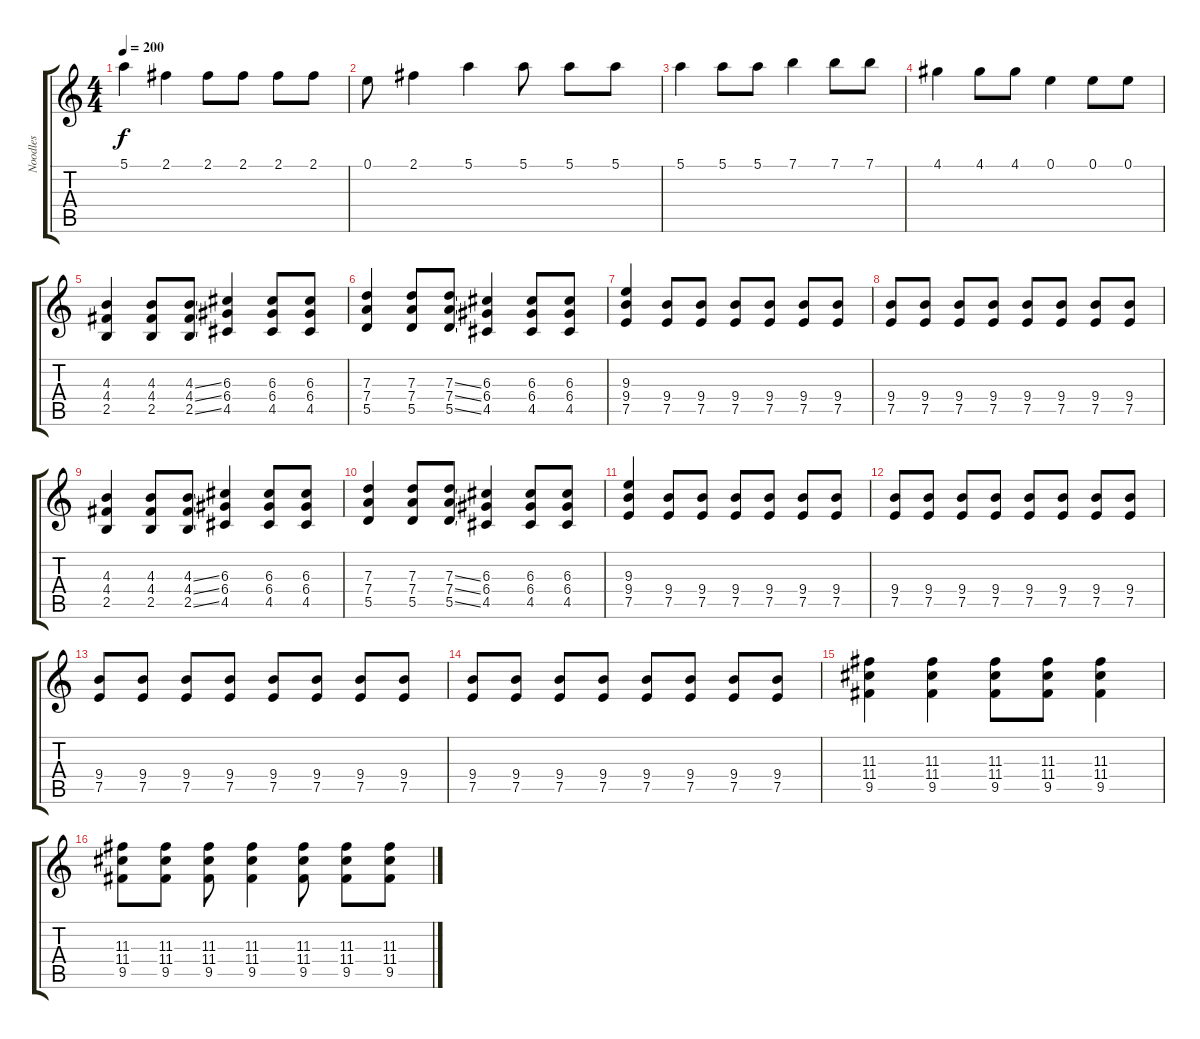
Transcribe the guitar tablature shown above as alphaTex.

\track ("Noodles" "Noodles") {instrument distortionguitar}
\staff {score tabs}
\tuning (E4 B3 G3 D3 A2 E2) {hide}
\ts (4 4)
\tempo 200
\clef g2
\ks c
5.1.4{dy f} 2.1.4 2.1.8 2.1.8 2.1.8 2.1.8 |
0.1.8 2.1.4 5.1.4 5.1.8 5.1.8 5.1.8 |
5.1.4 5.1.8 5.1.8 7.1.4 7.1.8 7.1.8 |
4.1.4 4.1.8 4.1.8 0.1.4 0.1.8 0.1.8 |
(4.3 4.4 2.5).4 (4.3 4.4 2.5).8 (4.3{ss} 4.4{ss} 2.5{ss}).8 (6.3 6.4 4.5).4 (6.3 6.4 4.5).8 (6.3 6.4 4.5).8 |
(7.3 7.4 5.5).4 (7.3 7.4 5.5).8 (7.3{ss} 7.4{ss} 5.5{ss}).8 (6.3 6.4 4.5).4 (6.3 6.4 4.5).8 (6.3 6.4 4.5).8 |
(9.3 9.4 7.5).4 (9.4 7.5).8 (9.4 7.5).8 (9.4 7.5).8 (9.4 7.5).8 (9.4 7.5).8 (9.4 7.5).8 |
(9.4 7.5).8 (9.4 7.5).8 (9.4 7.5).8 (9.4 7.5).8 (9.4 7.5).8 (9.4 7.5).8 (9.4 7.5).8 (9.4 7.5).8 |
(4.3 4.4 2.5).4 (4.3 4.4 2.5).8 (4.3{ss} 4.4{ss} 2.5{ss}).8 (6.3 6.4 4.5).4 (6.3 6.4 4.5).8 (6.3 6.4 4.5).8 |
(7.3 7.4 5.5).4 (7.3 7.4 5.5).8 (7.3{ss} 7.4{ss} 5.5{ss}).8 (6.3 6.4 4.5).4 (6.3 6.4 4.5).8 (6.3 6.4 4.5).8 |
(9.3 9.4 7.5).4 (9.4 7.5).8 (9.4 7.5).8 (9.4 7.5).8 (9.4 7.5).8 (9.4 7.5).8 (9.4 7.5).8 |
(9.4 7.5).8 (9.4 7.5).8 (9.4 7.5).8 (9.4 7.5).8 (9.4 7.5).8 (9.4 7.5).8 (9.4 7.5).8 (9.4 7.5).8 |
(9.4 7.5).8 (9.4 7.5).8 (9.4 7.5).8 (9.4 7.5).8 (9.4 7.5).8 (9.4 7.5).8 (9.4 7.5).8 (9.4 7.5).8 |
(9.4 7.5).8 (9.4 7.5).8 (9.4 7.5).8 (9.4 7.5).8 (9.4 7.5).8 (9.4 7.5).8 (9.4 7.5).8 (9.4 7.5).8 |
(11.3 11.4 9.5).4 (11.3 11.4 9.5).4 (11.3 11.4 9.5).8 (11.3 11.4 9.5).8 (11.3 11.4 9.5).4 |
(11.3 11.4 9.5).8 (11.3 11.4 9.5).8 (11.3 11.4 9.5).8 (11.3 11.4 9.5).4 (11.3 11.4 9.5).8 (11.3 11.4 9.5).8 (11.3 11.4 9.5).8
